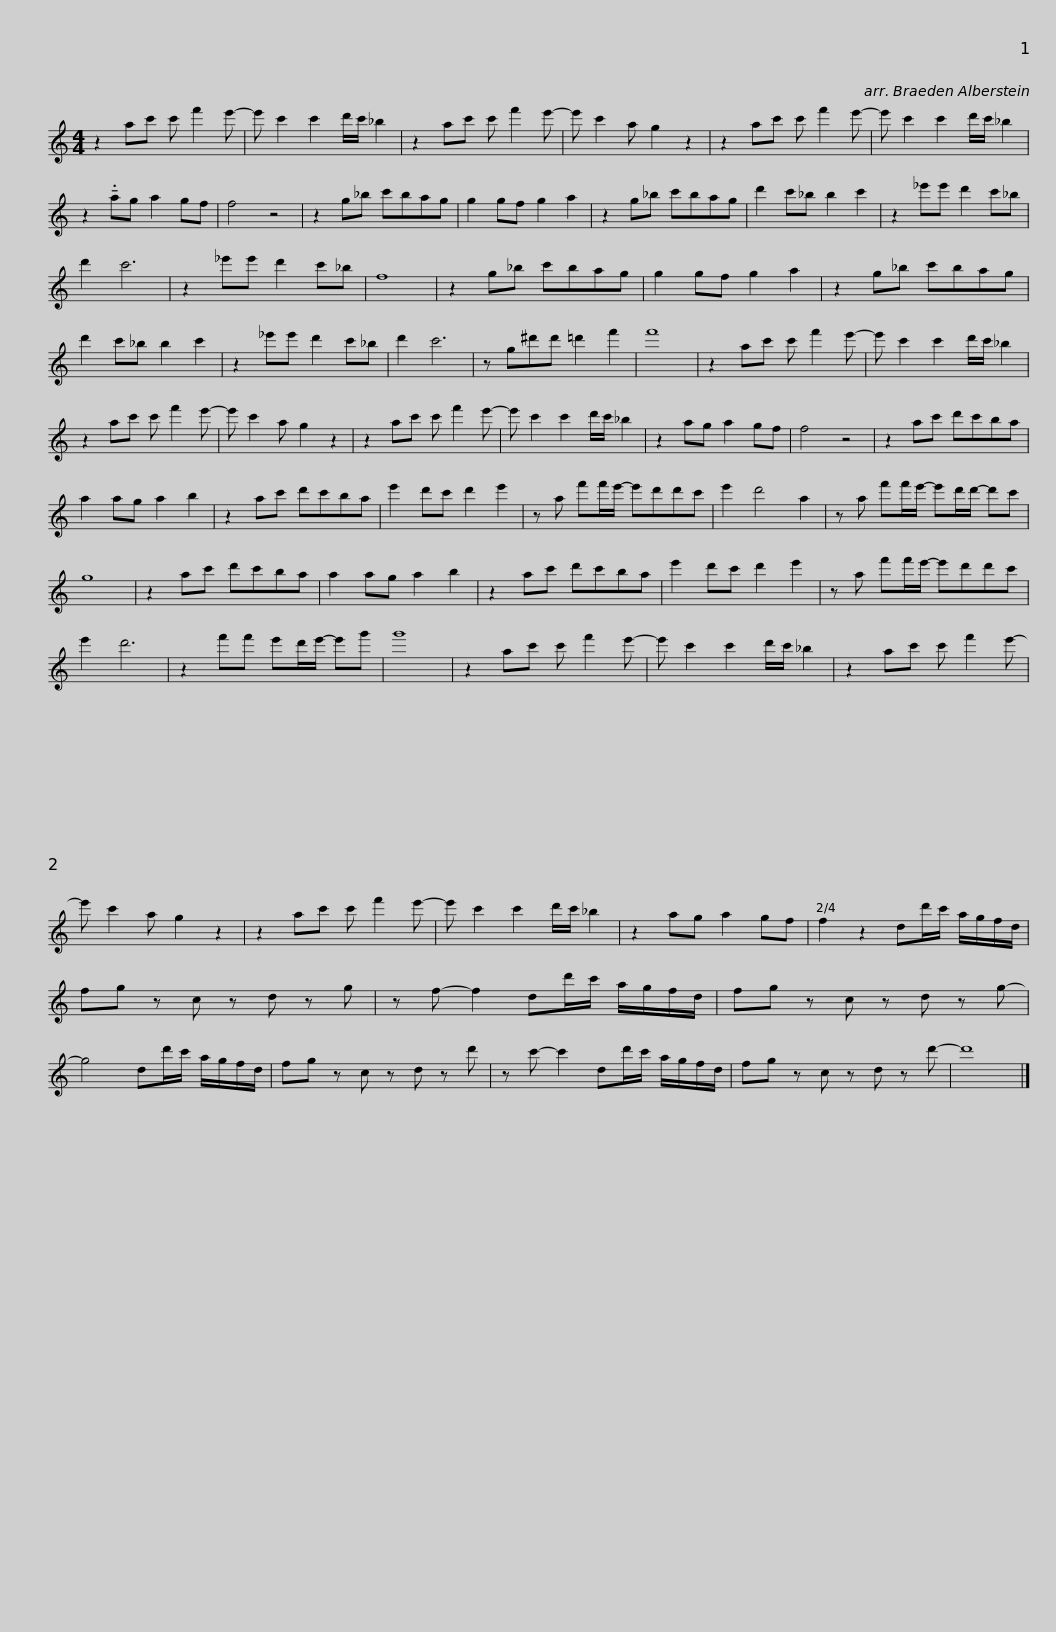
X:1
L:1/8
M:4/4
I:linebreak $
K:C
V:1 treble
V:1
 z2 ac' c' f'2 e'- | e' c'2 c'2 d'/c'/ _b2 | z2 ac' c' f'2 e'- | e' c'2 a g2 z2 | z2 ac' c' f'2 e'- |$ %5
 e' c'2 c'2 d'/c'/ _b2 | z2 !tenuto!.ag a2 gf | f4 z4 | z2 g_b c'bag | g2 gf g2 a2 | %10
 z2 g_b c'bag |$ d'2 c'_b b2 c'2 | z2 _e'e' d'2 c'_b | d'2 c'6 | z2 _e'e' d'2 c'_b | %15
 f8 | z2 g_b c'bag | g2 gf g2 a2 |$ z2 g_b c'bag | d'2 c'_b b2 c'2 | %20
 z2 _e'e' d'2 c'_b | d'2 c'6 | z g^d'd' =d'2 f'2 | f'8 |$ z2 ac' c' f'2 e'- | %25
 e' c'2 c'2 d'/c'/ _b2 | z2 ac' c' f'2 e'- | e' c'2 a g2 z2 | z2 ac' c' f'2 e'- | e' c'2 c'2 d'/c'/ _b2 |$ %30
 z2 ag a2 gf | f4 z4 | z2 ac' d'c'ba | a2 ag a2 b2 | z2 ac' d'c'ba | %35
 e'2 d'c' d'2 e'2 |$ z a f'f'/e'/- e'd'd'c' | e'2 d'4 a2 | z a f'f'/e'/- e'd'/d'/- d'c' | g8 | %40
 z2 ac' d'c'ba | a2 ag a2 b2 |$ z2 ac' d'c'ba | e'2 d'c' d'2 e'2 | z a f'f'/e'/- e'd'd'c' | %45
 e'2 d'6 | z2 f'f' e'd'/e'/- e'g' | g'8 |$ z2 ac' c' f'2 e'- | e' c'2 c'2 d'/c'/ _b2 | %50
 z2 ac' c' f'2 e'- | e' c'2 a g2 z2 | z2 ac' c' f'2 e'- | e' c'2 c'2 d'/c'/ _b2 |$ z2 ag a2 gf | %55
 f2 z2 dd'/c'/ a/g/f/d/ | fg z c z d z g | z f- f2 dd'/c'/ a/g/f/d/ | fg z c z d z g- |$ g4 dd'/c'/ a/g/f/d/ | %60
 fg z c z d z d' | z c'- c'2 dd'/c'/ a/g/f/d/ | fg z c z d z d'- | d'8 |] %64
